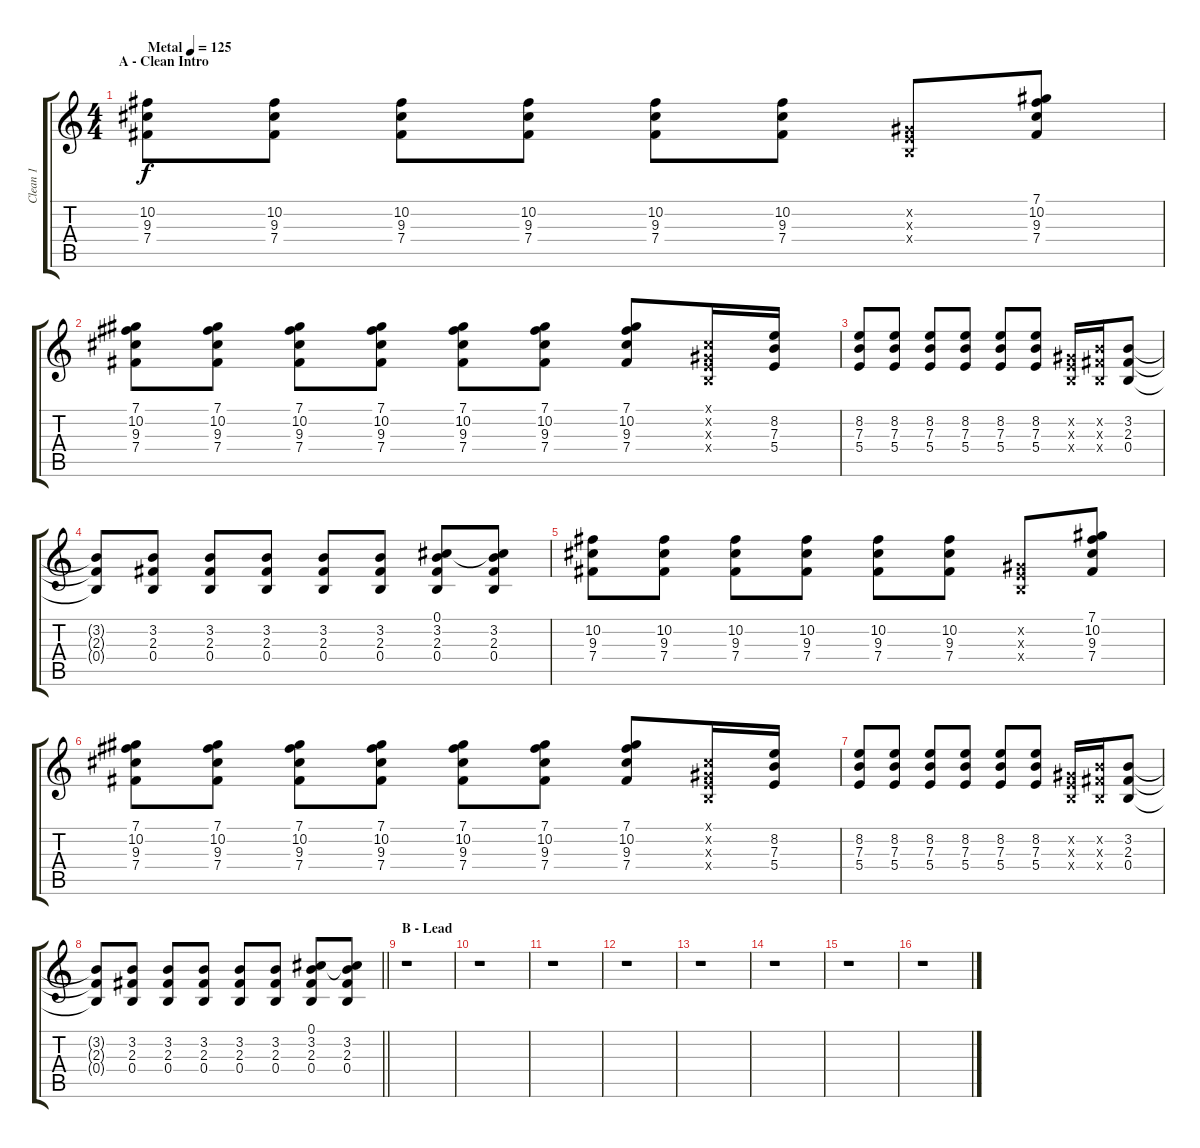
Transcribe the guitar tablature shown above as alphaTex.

\track ("Clean 1" "Clean 1") {instrument electricguitarclean}
\staff {score tabs}
\tuning (Db4 Ab3 E3 B2 Gb2 B1) {hide}
\ts (4 4)
\section ("" "A - Clean Intro")
\tempo (125 "Metal")
\clef g2
\ks c
(10.2 9.3 7.4).8{dy f instrument electricguitarclean} (10.2 9.3 7.4).8 (10.2 9.3 7.4).8 (10.2 9.3 7.4).8 (10.2 9.3 7.4).8 (10.2 9.3 7.4).8 (0.2{x} 0.3{x} 0.4{x}).8 (7.1 10.2 9.3 7.4).8 |
(7.1 10.2 9.3 7.4).8 (7.1 10.2 9.3 7.4).8 (7.1 10.2 9.3 7.4).8 (7.1 10.2 9.3 7.4).8 (7.1 10.2 9.3 7.4).8 (7.1 10.2 9.3 7.4).8 (7.1 10.2 9.3 7.4).8 (0.1{x} 0.2{x} 0.3{x} 0.4{x}).16 (8.2 7.3 5.4).16 |
(8.2 7.3 5.4).8 (8.2 7.3 5.4).8 (8.2 7.3 5.4).8 (8.2 7.3 5.4).8 (8.2 7.3 5.4).8 (8.2 7.3 5.4).8 (0.2{x} 0.3{x} 0.4{x}).16 (3.2{x} 2.3{x} 0.4{x}).16 (3.2 2.3 0.4).8 |
(3.2{t} 2.3{t} 0.4{t}).8 (3.2 2.3 0.4).8 (3.2 2.3 0.4).8 (3.2 2.3 0.4).8 (3.2 2.3 0.4).8 (3.2 2.3 0.4).8 (0.1 3.2 2.3 0.4).8 (0.1{t} 3.2 2.3 0.4).8 |
(10.2 9.3 7.4).8 (10.2 9.3 7.4).8 (10.2 9.3 7.4).8 (10.2 9.3 7.4).8 (10.2 9.3 7.4).8 (10.2 9.3 7.4).8 (0.2{x} 0.3{x} 0.4{x}).8 (7.1 10.2 9.3 7.4).8 |
(7.1 10.2 9.3 7.4).8 (7.1 10.2 9.3 7.4).8 (7.1 10.2 9.3 7.4).8 (7.1 10.2 9.3 7.4).8 (7.1 10.2 9.3 7.4).8 (7.1 10.2 9.3 7.4).8 (7.1 10.2 9.3 7.4).8 (0.1{x} 0.2{x} 0.3{x} 0.4{x}).16 (8.2 7.3 5.4).16 |
(8.2 7.3 5.4).8 (8.2 7.3 5.4).8 (8.2 7.3 5.4).8 (8.2 7.3 5.4).8 (8.2 7.3 5.4).8 (8.2 7.3 5.4).8 (0.2{x} 0.3{x} 0.4{x}).16 (3.2{x} 2.3{x} 0.4{x}).16 (3.2 2.3 0.4).8 |
\barLineRight lightlight
(3.2{t} 2.3{t} 0.4{t}).8 (3.2 2.3 0.4).8 (3.2 2.3 0.4).8 (3.2 2.3 0.4).8 (3.2 2.3 0.4).8 (3.2 2.3 0.4).8 (0.1 3.2 2.3 0.4).8 (0.1{t} 3.2 2.3 0.4).8 |
\section ("" "B - Lead")
r.1 |
r.1 |
r.1 |
r.1 |
r.1 |
r.1 |
r.1 |
r.1
